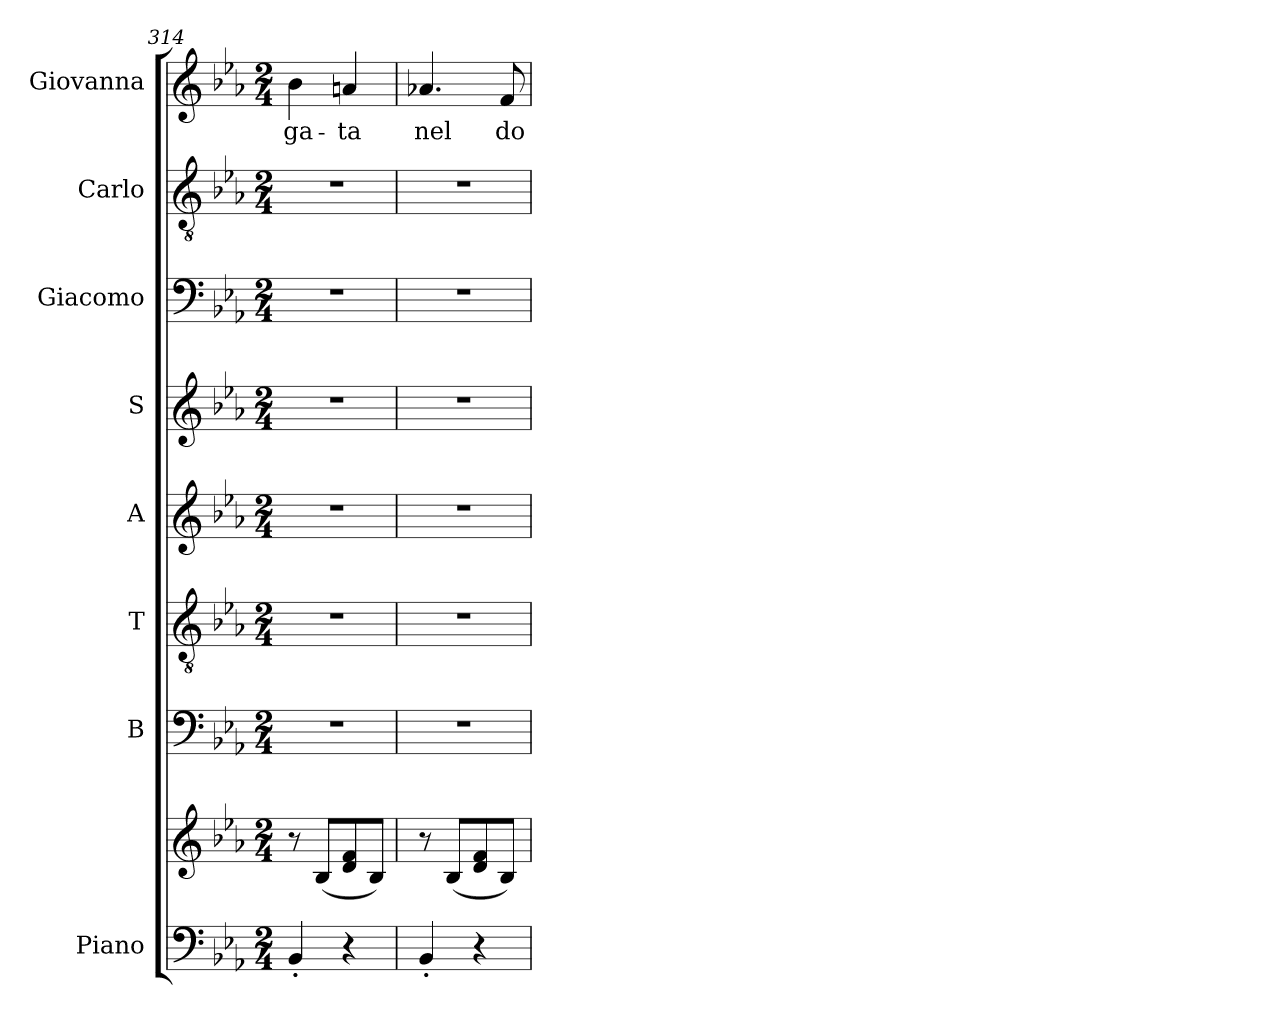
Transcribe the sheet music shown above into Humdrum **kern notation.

**kern	**kern	**kern	**kern	**kern	**kern	**kern	**kern	**kern	**text
*part8	*part8	*part7	*part6	*part5	*part4	*part3	*part2	*part1	*part1
*staff9	*staff8	*staff7	*staff6	*staff5	*staff4	*staff3	*staff2	*staff1	*staff1
*I"Piano	*	*I"B	*I"T	*I"A	*I"S	*I"Giacomo	*I"Carlo	*I"Giovanna	*
*I'Pno	*	*I'B	*I'T	*I'A	*I'S	*	*	*	*
*clefF4	*clefG2	*clefF4	*clefGv2	*clefG2	*clefG2	*clefF4	*clefGv2	*clefG2	*
*k[b-e-a-]	*k[b-e-a-]	*k[b-e-a-]	*k[b-e-a-]	*k[b-e-a-]	*k[b-e-a-]	*k[b-e-a-]	*k[b-e-a-]	*k[b-e-a-]	*
*M2/4	*M2/4	*M2/4	*M2/4	*M2/4	*M2/4	*M2/4	*M2/4	*M2/4	*
=314	=314	=314	=314	=314	=314	=314	=314	=314	=314
!	!	!	!	!	!	!	!	!	!LO:LY:b
4BB-'/	8r	2r	2r	2r	2r	2r	2r	4b-\	-ga-
.	(8B-/L	.	.	.	.	.	.	.	.
!	!	!	!	!	!	!	!	!	!LO:LY:b
4r	8d/ 8f/	.	.	.	.	.	.	4an/	-ta
.	8B-/J)	.	.	.	.	.	.	.	.
=315	=315	=315	=315	=315	=315	=315	=315	=315	=315
!	!	!	!	!	!	!	!	!	!LO:LY:b
4BB-'/	8r	2r	2r	2r	2r	2r	2r	4.a-X/	nel
.	(8B-/L	.	.	.	.	.	.	.	.
4r	8d/ 8f/	.	.	.	.	.	.	.	.
!	!	!	!	!	!	!	!	!	!LO:LY:b
.	8B-/J)	.	.	.	.	.	.	8f/	do-
=	=	=	=	=	=	=	=	=	=
*-	*-	*-	*-	*-	*-	*-	*-	*-	*-
